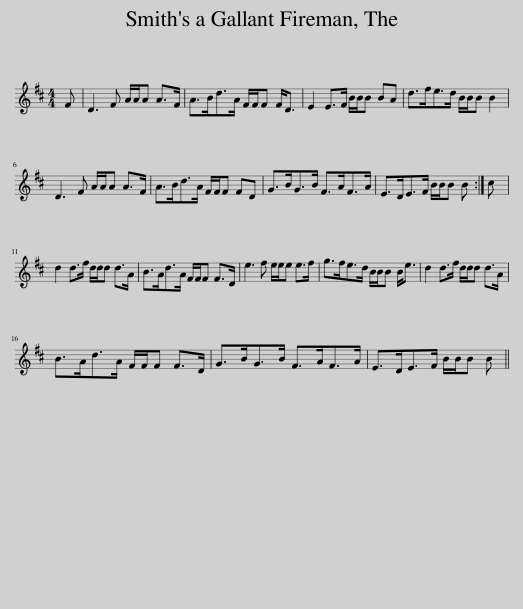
X:1
L:1/8
M:4/4
I:linebreak $
K:Bmin
V:1 treble
V:1
 F | D3 F A/A/A A>F | A>Bd>A F/F/F F<D | E2 E>F B/B/B BA | d>fe>d B/B/B B2 |$ %5
 D3 F A/A/A A>F | A>Bd>A F/F/F FD | G>BG>B F>AF>A | E>DE>F B/B/B B :| c |$ %10
 d2 d>f d/d/d d>A | B>Ad>A F/F/F F>D | e3 f e/e/e e>f | g>fe>d B/B/B B<e | d2 d>f d/d/d d>A |$ %15
 B>Ad>A F/F/F F>D | G>BG>B F>AF>A | E>DE>F B/B/B B || %18
